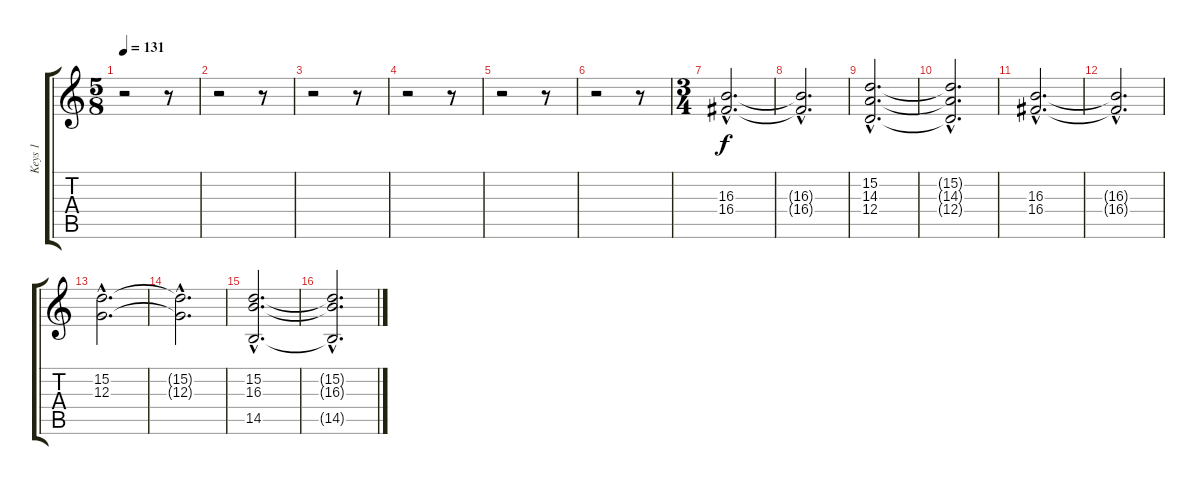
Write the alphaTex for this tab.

\track ("Keys 1" "Keys 1") {instrument synthstrings1}
\staff {score tabs}
\tuning (E4 B3 G3 D3 A2 E2) {hide}
\ts (5 8)
\tempo 131
\clef g2
\ks c
r.2{dy f} r.8 |
r.2 r.8 |
r.2 r.8 |
r.2 r.8 |
r.2 r.8 |
r.2 r.8 |
\ts (3 4)
(16.3{hac} 16.4{hac}).2{d} |
(16.3{hac t} 16.4{hac t}).2{d} |
(15.2{hac} 14.3{hac} 12.4{hac}).2{d} |
(15.2{hac t} 14.3{hac t} 12.4{hac t}).2{d} |
(16.3{hac} 16.4{hac}).2{d} |
(16.3{hac t} 16.4{hac t}).2{d} |
(15.2{hac} 12.3{hac}).2{d} |
(15.2{hac t} 12.3{hac t}).2{d} |
(15.2{hac} 16.3{hac} 14.5{hac}).2{d} |
(15.2{hac t} 16.3{hac t} 14.5{hac t}).2{d}
